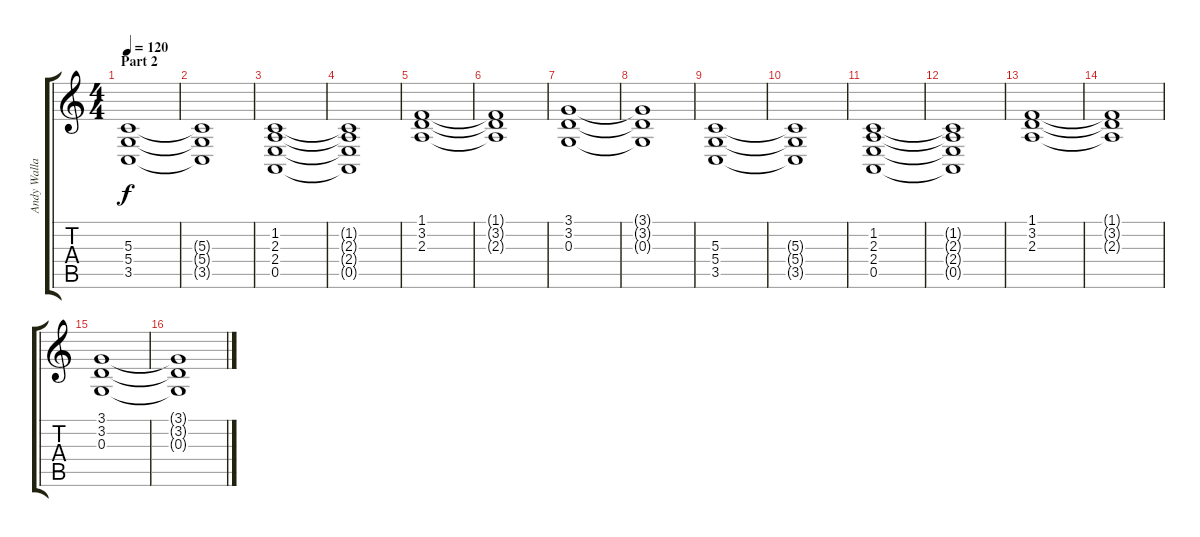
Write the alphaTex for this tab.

\track ("Andy Wallace (Synth)" "Andy Walla") {instrument synthstrings1}
\staff {score tabs}
\tuning (E4 B3 G3 D3 A2 E2) {hide}
\ts (4 4)
\section ("" "Part 2")
\tempo 120
\clef g2
\ks c
(5.3 5.4 3.5).1{dy f volume 11} |
(5.3{t} 5.4{t} 3.5{t}).1 |
(1.2 2.3 2.4 0.5).1 |
(1.2{t} 2.3{t} 2.4{t} 0.5{t}).1 |
(1.1 3.2 2.3).1 |
(1.1{t} 3.2{t} 2.3{t}).1 |
(3.1 3.2 0.3).1 |
(3.1{t} 3.2{t} 0.3{t}).1 |
(5.3 5.4 3.5).1{volume 11} |
(5.3{t} 5.4{t} 3.5{t}).1 |
(1.2 2.3 2.4 0.5).1 |
(1.2{t} 2.3{t} 2.4{t} 0.5{t}).1 |
(1.1 3.2 2.3).1 |
(1.1{t} 3.2{t} 2.3{t}).1 |
(3.1 3.2 0.3).1 |
(3.1{t} 3.2{t} 0.3{t}).1
